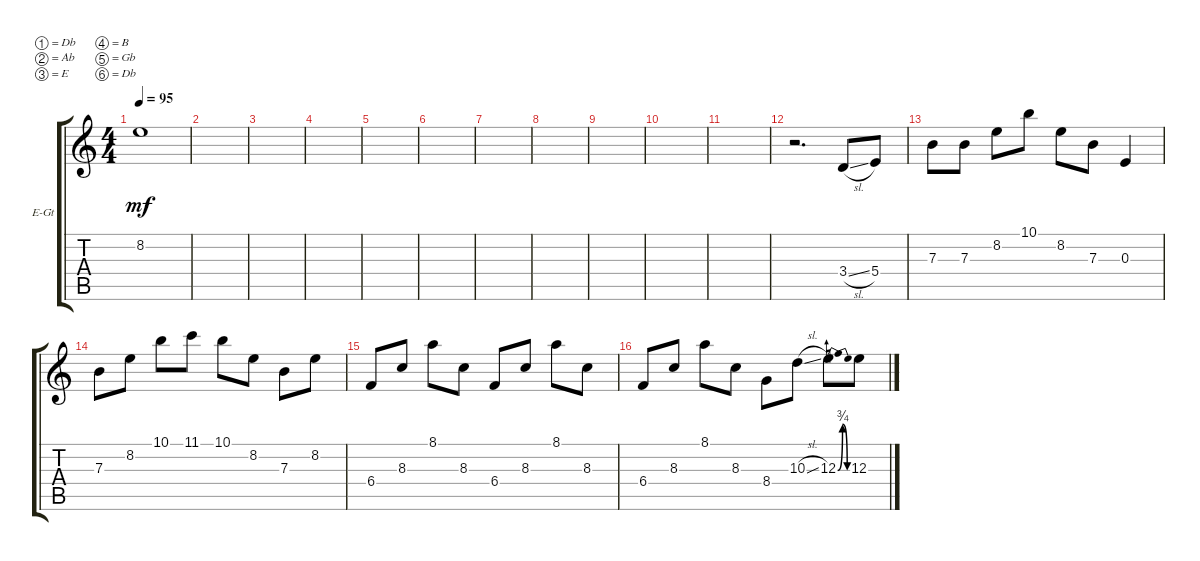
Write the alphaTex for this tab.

\bracketExtendMode groupsimilarinstruments
\firstSystemTrackNameOrientation horizontal
\otherSystemsTrackNameOrientation horizontal
\track ("Solo Guitar" "E-Gt") {instrument distortionguitar}
\staff {score tabs}
\tuning (Db4 Ab3 E3 B2 Gb2 Db2)
\ts (4 4)
\tempo 95
\clef g2
\ks c
8.2{t}.1{dy mf} |
|
|
|
|
|
|
|
|
|
|
r.2{d} 3.4{sl}.8 5.4.8 |
7.3.8 7.3.8 8.2.8 10.1.8 8.2.8 7.3.8 0.3.4 |
7.3.8 8.2.8 10.1.8 11.1.8 10.1.8 8.2.8 7.3.8 8.2.8 |
6.4.8 8.3.8 8.1.8 8.3.8 6.4.8 8.3.8 8.1.8 8.3.8 |
6.4.8 8.3.8 8.1.8 8.3.8 8.4.8 10.3{sl}.8 12.3{be (bendrelease 0 0 18.599999999999998 3 38.4 3 59.4 0)}.8 12.3.8
